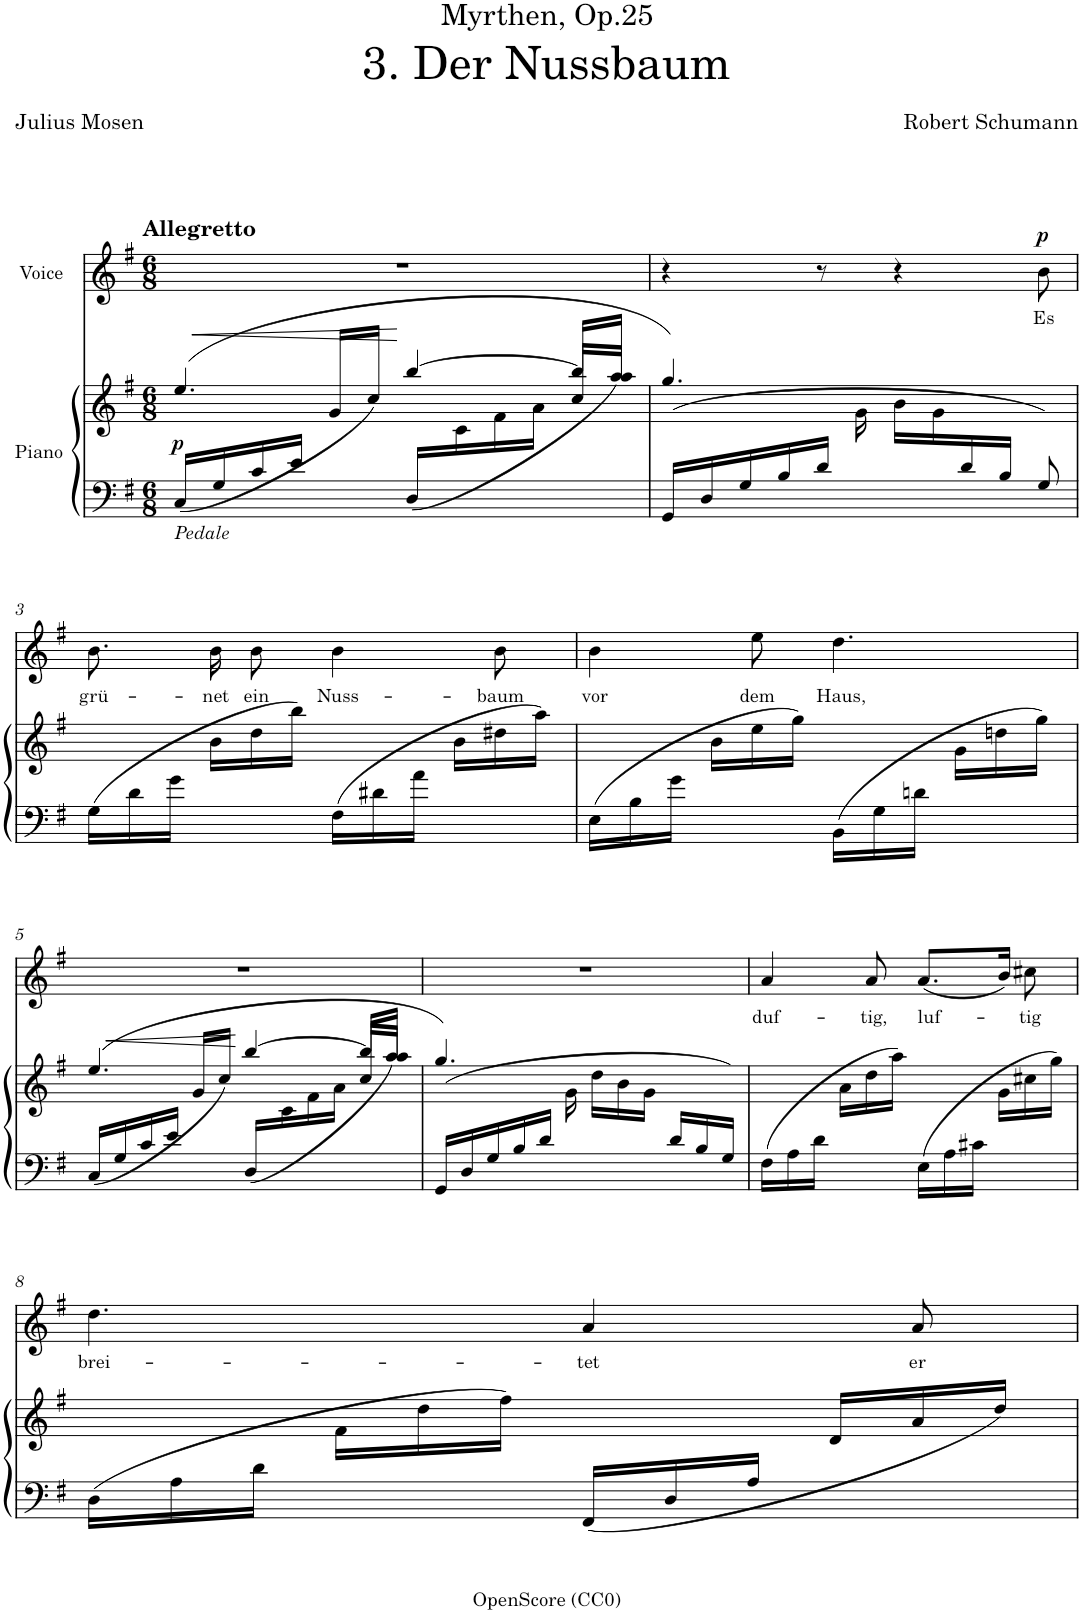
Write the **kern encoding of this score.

**kern	**kern	**dynam	**kern	**text	**dynam
*part2	*part2	*part2	*part1	*part1	*part1
*staff3	*staff2	*staff2/3	*staff1	*staff1	*staff1
*I"Piano	*	*	*I"Voice	*	*
*I'Pno	*	*	*	*	*
*clefF4	*clefG2	*	*clefG2	*	*
*k[f#]	*k[f#]	*	*k[f#]	*	*
*M6/8	*M6/8	*	*M6/8	*	*
*ped	*	*	*	*	*
=1	=1	=1	=1	=1	=1
!	!	!	!LO:TX:a:B:t=Allegretto	!	!
!	!	!LO:HP:b	!	!	!
*	*^	*	*	*	*
!	!	!	!LO:DY:n=1:b	!	!	!
(<16C/LL	(>4.ee/	4ryy	< p	2.r	.	.
16G/	.	.	.	.	.	.
16c/	.	.	.	.	.	.
16e/JJ	.	.	.	.	.	.
8ryy	.	16g/LL	.	.	.	.
.	.	16cc/JJ)	.	.	.	.
*	*Xped	*	*	*	*	*
(<16D/LL	[>4bb/	16ryy	[	.	.	.
4ryy	.	16c\	.	.	.	.
.	.	16f#\	.	.	.	.
.	.	16a\JJ	.	.	.	.
.	16bb/LL]	16cc/LL	.	.	.	.
16ryy	16aa/JJ	16aa/JJ)	.	.	.	.
=2	=2	=2	=2	=2	=2	=2
16GG/LL	4.gg/)	16ryy	.	4r	.	.
*	*v	*v	*	*	*	*
16D/	.	.	.	.	.
16G/	.	.	.	.	.
16B/	.	.	.	.	.
16d/JJ	.	.	8r	.	.
*	*^	*	*	*	*
8.ryy	.	16g\	.	.	.	.
.	4.ryy	16b\LL	.	4r	.	.
.	.	16g\	.	.	.	.
16d/	.	4ryy	.	.	.	.
16B/JJ	.	.	.	.	.	.
!	!	!	!	!	!LO:LY:b	!LO:DY:a
8G/	.	.	.	8b\	Es	p
*	*v	*v	*	*	*	*
!!LO:LB:g=z
=3	=3	=3	=3	=3	=3
!	!	!	!	!LO:LY:b	!
(16G\LL	8.ryy	.	8.b\	grü-	.
16d\	.	.	.	.	.
16g\JJ	.	.	.	.	.
!	!	!	!	!LO:LY:b	!
8.ryy	16b\LL	.	16b\	-net	.
!	!	!	!	!LO:LY:b	!
.	16dd\	.	8b\	ein	.
.	(16bb\JJ	.	.	.	.
!	!	!	!	!LO:LY:b	!
(16F#\LL	8.ryy	.	4b\	Nuss-	.
16d#X\	.	.	.	.	.
16a\JJ	.	.	.	.	.
8.ryy	16b\LL	.	.	.	.
!	!	!	!	!LO:LY:b	!
.	16dd#X\	.	8b\	-baum	.
.	(16aa\JJ	.	.	.	.
=4	=4	=4	=4	=4	=4
!	!	!	!	!LO:LY:b	!
(>16E\LL	8.ryy	.	4b\	vor	.
16B\	.	.	.	.	.
16g\JJ	.	.	.	.	.
8.ryy	16b\LL	.	.	.	.
!	!	!	!	!LO:LY:b	!
.	16ee\	.	8ee\	dem	.
.	16gg\JJ)	.	.	.	.
!	!	!	!	!LO:LY:b	!
(<16BB\LL	8.ryy	.	4.dd\	Haus,	.
16G\	.	.	.	.	.
16dn\JJ	.	.	.	.	.
8.ryy	16g\LL	.	.	.	.
.	16ddn\	.	.	.	.
.	16gg\JJ)	.	.	.	.
!!LO:LB:g=z
=5	=5	=5	=5	=5	=5
!	!	!LO:HP:b	!	!	!
*	*^	*	*	*	*
16C/LL	4.ee/	4ryy	<	2.r	.	.
16G/	.	.	.	.	.	.
16c/	.	.	.	.	.	.
16e/JJ	.	.	.	.	.	.
8ryy	.	16g/LL	.	.	.	.
.	.	16cc/JJ)	.	.	.	.
(<16D/LL	[>4bb/	16ryy	[	.	.	.
4ryy	.	16c\	.	.	.	.
.	.	16f#\	.	.	.	.
.	.	16a\JJ	.	.	.	.
.	16bb/LL]	16cc/LL	.	.	.	.
16ryy	16aa/JJ	16aa/JJ)	.	.	.	.
=6	=6	=6	=6	=6	=6	=6
16GG/LL	4.gg/)	16ryy	.	2.r	.	.
*	*v	*v	*	*	*	*
16D/	.	.	.	.	.
16G/	.	.	.	.	.
16B/	.	.	.	.	.
16d/JJ	.	.	.	.	.
*	*^	*	*	*	*
4ryy	.	16g\	.	.	.	.
.	4.ryy	16dd\LL	.	.	.	.
.	.	16b\	.	.	.	.
.	.	16g\JJ	.	.	.	.
16d/LL	.	8.ryy	.	.	.	.
16B/	.	.	.	.	.	.
16G/JJ	.	.	.	.	.	.
*	*v	*v	*	*	*	*
=7	=7	=7	=7	=7	=7
!	!	!	!	!LO:LY:b	!
(16F#\LL	8.ryy	.	4a/	duf-	.
16A\	.	.	.	.	.
16d\JJ	.	.	.	.	.
8.ryy	16a\LL	.	.	.	.
!	!	!	!	!LO:LY:b	!
.	16dd\	.	8a/	-tig,	.
.	(16aa\JJ	.	.	.	.
!	!	!	!	!LO:LY:b	!
(16E\LL	8.ryy	.	(8.a/L	luf-	.
16A\	.	.	.	.	.
16c#X\JJ	.	.	.	.	.
8.ryy	16g\LL	.	16b/Jk)	.	.
!	!	!	!	!LO:LY:b	!
.	16cc#X\	.	8cc#X\	-tig	.
.	(16gg\JJ	.	.	.	.
!!LO:LB:g=z
=8	=8	=8	=8	=8	=8
!	!	!	!	!LO:LY:b	!
16D\LL	8.ryy	.	4.dd\	brei-	.
16A\	.	.	.	.	.
16d\JJ	.	.	.	.	.
8.ryy	16f#\LL	.	.	.	.
.	16dd\	.	.	.	.
.	16ff#\JJ)	.	.	.	.
!	!	!	!	!LO:LY:b	!
16FF#/LL	8.ryy	.	4a/	-tet	.
16D/	.	.	.	.	.
16A/JJ	.	.	.	.	.
8.ryy	16d/LL	.	.	.	.
!	!	!	!	!LO:LY:b	!
.	16a/	.	8a/	er	.
.	16dd/JJ)	.	.	.	.
=	=	=	=	=	=
*-	*-	*-	*-	*-	*-
